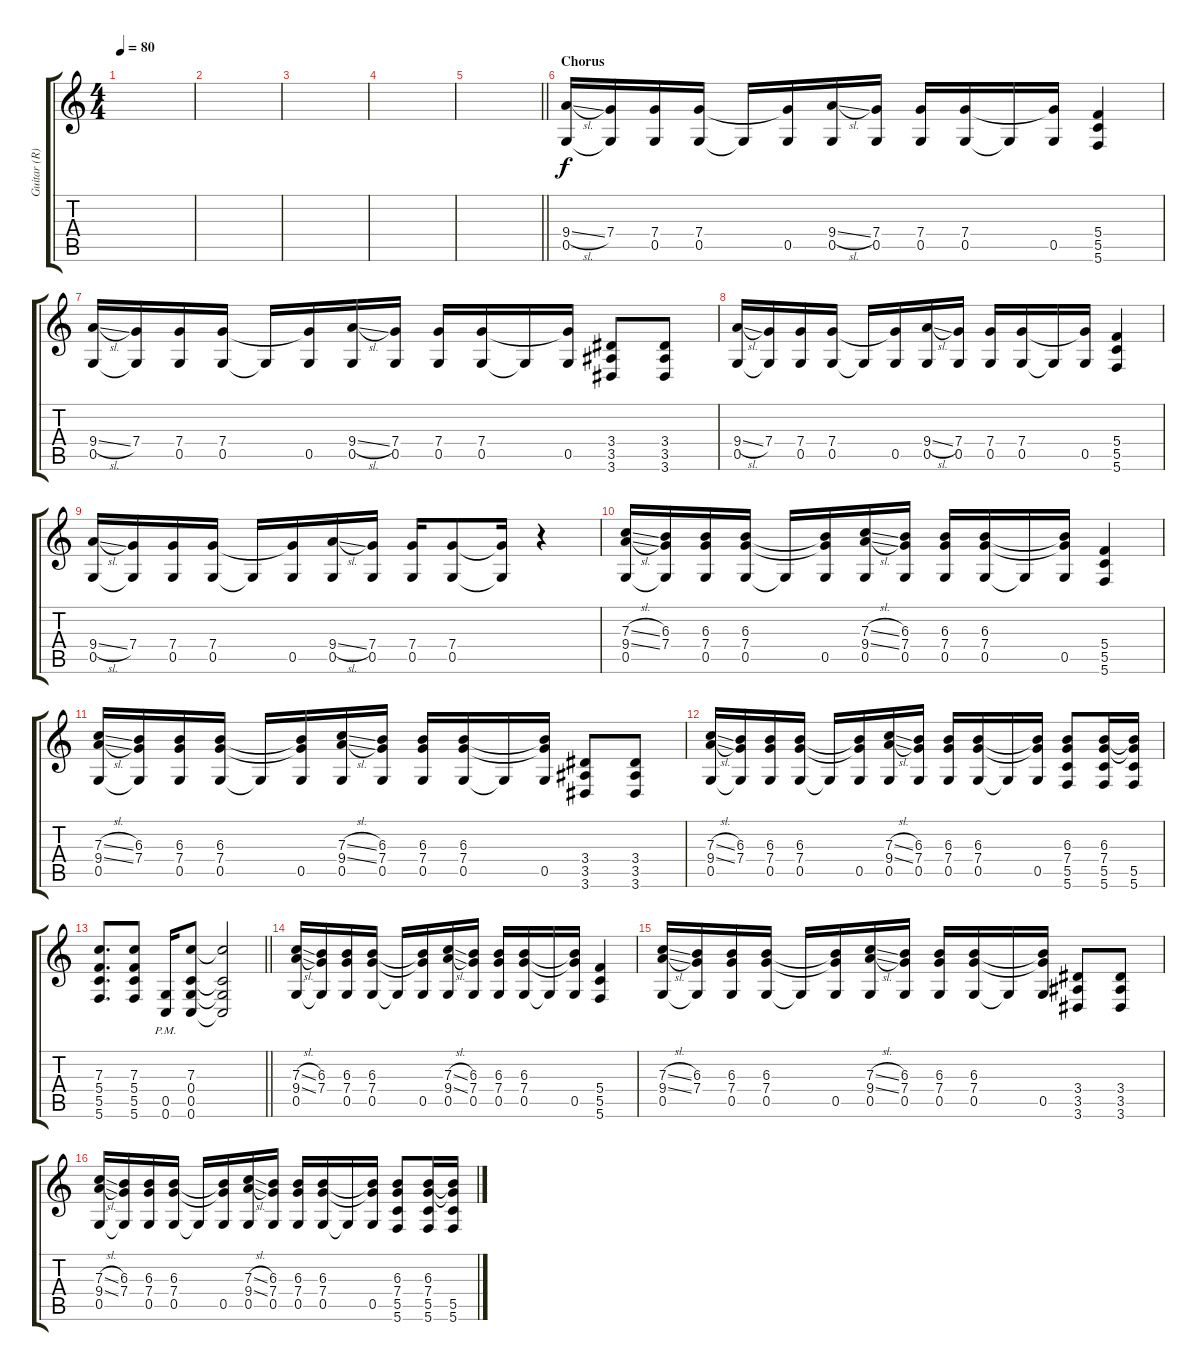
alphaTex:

\track ("Guitar (R)" "Guitar (R)") {instrument distortionguitar}
\staff {score tabs}
\tuning (D4 A3 F3 C3 G2 C2) {hide}
\ts (4 4)
\tempo 80
\clef g2
\ks c
|
|
|
|
\barLineRight lightlight
|
\section ("" "Chorus")
(9.4{sl} 0.5).16 (7.4 0.5{t}).16 (7.4 0.5).16 (7.4 0.5).16 0.5{t}.16 (7.4{t} 0.5).16 (9.4{sl} 0.5).16 (7.4 0.5).16 (7.4 0.5).16 (7.4 0.5).16 0.5{t}.16 (7.4{t} 0.5).16 (5.4 5.5 5.6).4 |
(9.4{sl} 0.5).16 (7.4 0.5{t}).16 (7.4 0.5).16 (7.4 0.5).16 0.5{t}.16 (7.4{t} 0.5).16 (9.4{sl} 0.5).16 (7.4 0.5).16 (7.4 0.5).16 (7.4 0.5).16 0.5{t}.16 (7.4{t} 0.5).16 (3.4 3.5 3.6).8 (3.4 3.5 3.6).8 |
(9.4{sl} 0.5).16 (7.4 0.5{t}).16 (7.4 0.5).16 (7.4 0.5).16 0.5{t}.16 (7.4{t} 0.5).16 (9.4{sl} 0.5).16 (7.4 0.5).16 (7.4 0.5).16 (7.4 0.5).16 0.5{t}.16 (7.4{t} 0.5).16 (5.4 5.5 5.6).4 |
(9.4{sl} 0.5).16 (7.4 0.5{t}).16 (7.4 0.5).16 (7.4 0.5).16 0.5{t}.16 (7.4{t} 0.5).16 (9.4{sl} 0.5).16 (7.4 0.5).16 (7.4 0.5).16 (7.4 0.5).8 (7.4{t} 0.5{t}).16 r.4 |
(7.3{sl} 9.4{sl} 0.5).16 (6.3 7.4 0.5{t}).16 (6.3 7.4 0.5).16 (6.3 7.4 0.5).16 0.5{t}.16 (6.3{t} 7.4{t} 0.5).16 (7.3{sl} 9.4{sl} 0.5).16 (6.3 7.4 0.5).16 (6.3 7.4 0.5).16 (6.3 7.4 0.5).16 0.5{t}.16 (6.3{t} 7.4{t} 0.5).16 (5.4 5.5 5.6).4 |
(7.3{sl} 9.4{sl} 0.5).16 (6.3 7.4 0.5{t}).16 (6.3 7.4 0.5).16 (6.3 7.4 0.5).16 0.5{t}.16 (6.3{t} 7.4{t} 0.5).16 (7.3{sl} 9.4{sl} 0.5).16 (6.3 7.4 0.5).16 (6.3 7.4 0.5).16 (6.3 7.4 0.5).16 0.5{t}.16 (6.3{t} 7.4{t} 0.5).16 (3.4 3.5 3.6).8 (3.4 3.5 3.6).8 |
(7.3{sl} 9.4{sl} 0.5).16 (6.3 7.4 0.5{t}).16 (6.3 7.4 0.5).16 (6.3 7.4 0.5).16 0.5{t}.16 (6.3{t} 7.4{t} 0.5).16 (7.3{sl} 9.4{sl} 0.5).16 (6.3 7.4 0.5).16 (6.3 7.4 0.5).16 (6.3 7.4 0.5).16 0.5{t}.16 (6.3{t} 7.4{t} 0.5).16 (6.3 7.4 5.5 5.6).8 (6.3 7.4 5.5 5.6).16 (6.3{t} 7.4{t} 5.5 5.6).16 |
\barLineRight lightlight
(7.3 5.4 5.5 5.6).8{d} (7.3 5.4 5.5 5.6).8 (0.5{pm} 0.6{pm}).16 (7.3 0.4 0.5 0.6).8 (7.3{t} 0.4{t} 0.5{t} 0.6{t}).2 |
(7.3{sl} 9.4{sl} 0.5).16 (6.3 7.4 0.5{t}).16 (6.3 7.4 0.5).16 (6.3 7.4 0.5).16 0.5{t}.16 (6.3{t} 7.4{t} 0.5).16 (7.3{sl} 9.4{sl} 0.5).16 (6.3 7.4 0.5).16 (6.3 7.4 0.5).16 (6.3 7.4 0.5).16 0.5{t}.16 (6.3{t} 7.4{t} 0.5).16 (5.4 5.5 5.6).4 |
(7.3{sl} 9.4{sl} 0.5).16 (6.3 7.4 0.5{t}).16 (6.3 7.4 0.5).16 (6.3 7.4 0.5).16 0.5{t}.16 (6.3{t} 7.4{t} 0.5).16 (7.3{sl} 9.4{sl} 0.5).16 (6.3 7.4 0.5).16 (6.3 7.4 0.5).16 (6.3 7.4 0.5).16 0.5{t}.16 (6.3{t} 7.4{t} 0.5).16 (3.4 3.5 3.6).8 (3.4 3.5 3.6).8 |
(7.3{sl} 9.4{sl} 0.5).16 (6.3 7.4 0.5{t}).16 (6.3 7.4 0.5).16 (6.3 7.4 0.5).16 0.5{t}.16 (6.3{t} 7.4{t} 0.5).16 (7.3{sl} 9.4{sl} 0.5).16 (6.3 7.4 0.5).16 (6.3 7.4 0.5).16 (6.3 7.4 0.5).16 0.5{t}.16 (6.3{t} 7.4{t} 0.5).16 (6.3 7.4 5.5 5.6).8 (6.3 7.4 5.5 5.6).16 (6.3{t} 7.4{t} 5.5 5.6).16
